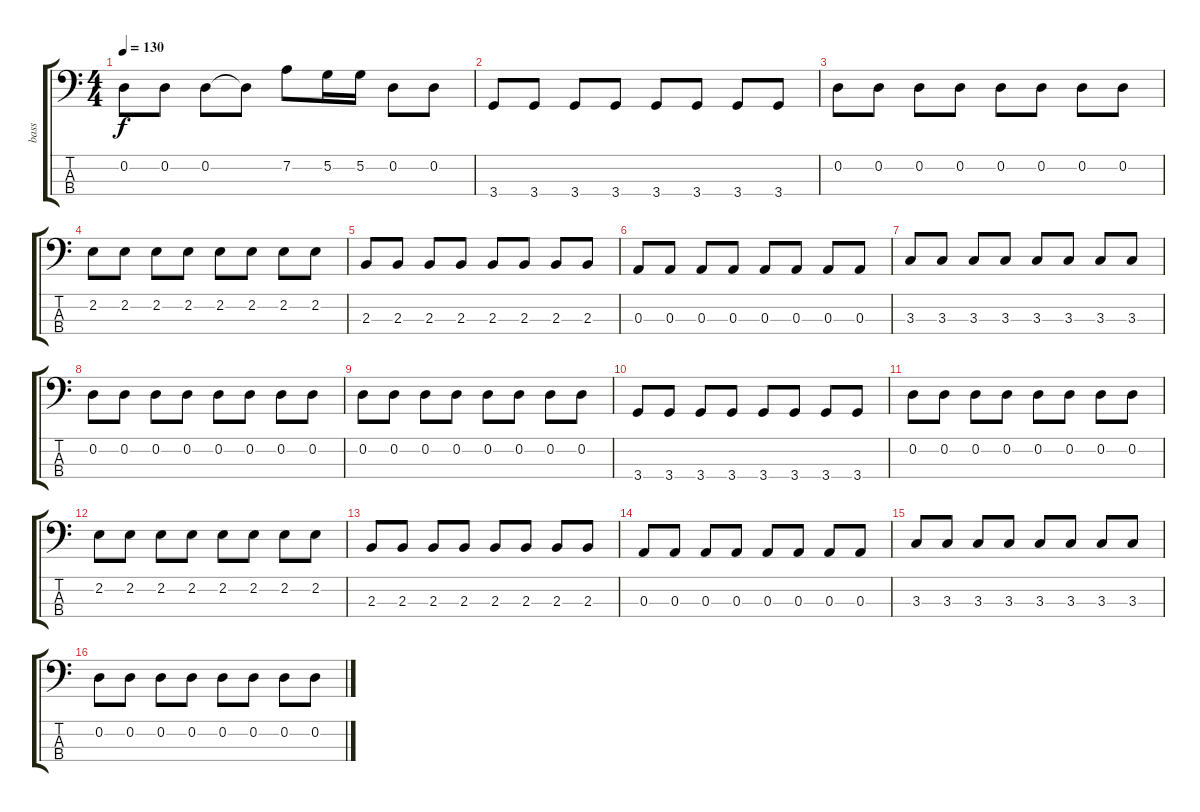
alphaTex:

\track ("bass" "bass") {instrument electricbasspick}
\staff {score tabs}
\tuning (G2 D2 A1 E1) {hide}
\ts (4 4)
\tempo 130
\clef f4
\ks c
0.2.8{dy f} 0.2.8 0.2.8 0.2{t}.8 7.2.8 5.2.16 5.2.16 0.2.8 0.2.8 |
3.4.8 3.4.8 3.4.8 3.4.8 3.4.8 3.4.8 3.4.8 3.4.8 |
0.2.8 0.2.8 0.2.8 0.2.8 0.2.8 0.2.8 0.2.8 0.2.8 |
2.2.8 2.2.8 2.2.8 2.2.8 2.2.8 2.2.8 2.2.8 2.2.8 |
2.3.8 2.3.8 2.3.8 2.3.8 2.3.8 2.3.8 2.3.8 2.3.8 |
0.3.8 0.3.8 0.3.8 0.3.8 0.3.8 0.3.8 0.3.8 0.3.8 |
3.3.8 3.3.8 3.3.8 3.3.8 3.3.8 3.3.8 3.3.8 3.3.8 |
0.2.8 0.2.8 0.2.8 0.2.8 0.2.8 0.2.8 0.2.8 0.2.8 |
0.2.8 0.2.8 0.2.8 0.2.8 0.2.8 0.2.8 0.2.8 0.2.8 |
3.4.8 3.4.8 3.4.8 3.4.8 3.4.8 3.4.8 3.4.8 3.4.8 |
0.2.8 0.2.8 0.2.8 0.2.8 0.2.8 0.2.8 0.2.8 0.2.8 |
2.2.8 2.2.8 2.2.8 2.2.8 2.2.8 2.2.8 2.2.8 2.2.8 |
2.3.8 2.3.8 2.3.8 2.3.8 2.3.8 2.3.8 2.3.8 2.3.8 |
0.3.8 0.3.8 0.3.8 0.3.8 0.3.8 0.3.8 0.3.8 0.3.8 |
3.3.8 3.3.8 3.3.8 3.3.8 3.3.8 3.3.8 3.3.8 3.3.8 |
0.2.8 0.2.8 0.2.8 0.2.8 0.2.8 0.2.8 0.2.8 0.2.8
